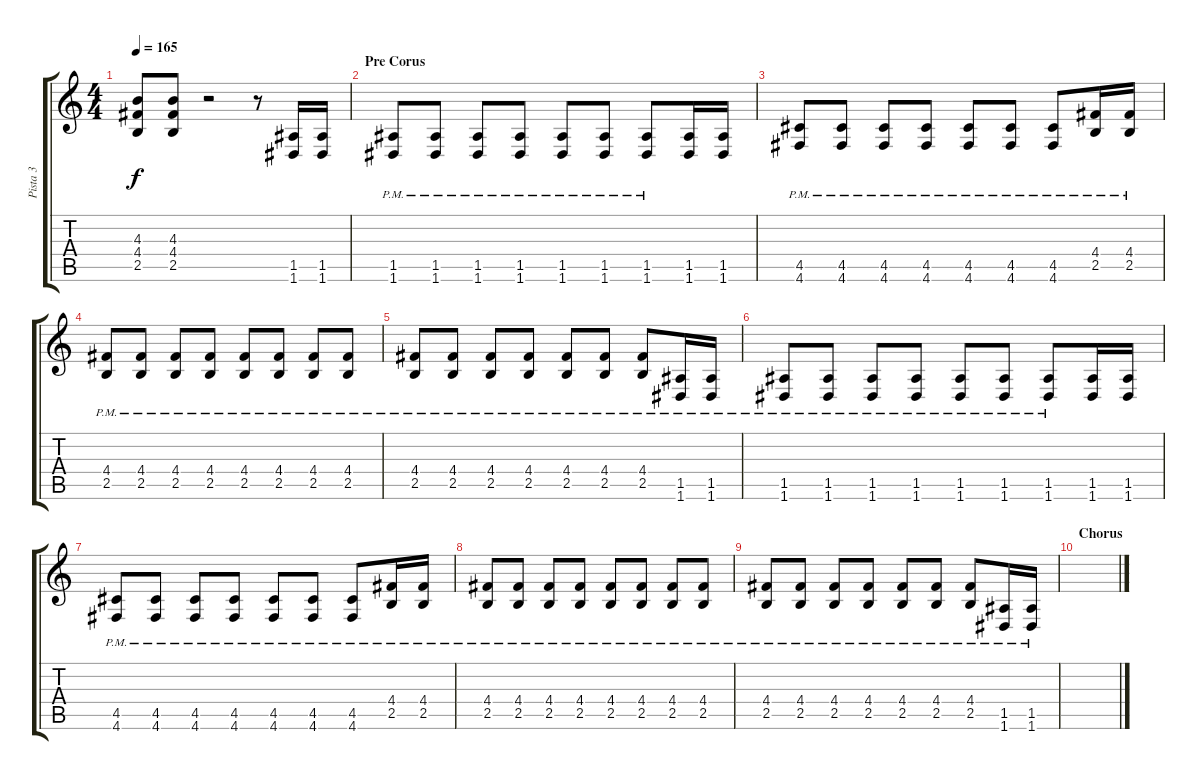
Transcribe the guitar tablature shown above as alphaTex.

\track ("Pista 3" "Pista 3") {instrument distortionguitar}
\staff {score tabs}
\tuning (E4 B3 G3 D3 A2 D2) {hide}
\ts (4 4)
\tempo 165
\clef g2
\ks c
(4.3 4.4 2.5).8{dy f} (4.3 4.4 2.5).8 r.2 r.8 (1.5 1.6).16 (1.5 1.6).16 |
\section ("" "Pre Corus")
(1.5{pm} 1.6{pm}).8{volume 10} (1.5{pm} 1.6{pm}).8 (1.5{pm} 1.6{pm}).8 (1.5{pm} 1.6{pm}).8 (1.5{pm} 1.6{pm}).8 (1.5{pm} 1.6{pm}).8 (1.5{pm} 1.6{pm}).8 (1.5 1.6).16 (1.5 1.6).16 |
(4.5{pm} 4.6{pm}).8 (4.5{pm} 4.6{pm}).8 (4.5{pm} 4.6{pm}).8 (4.5{pm} 4.6{pm}).8 (4.5{pm} 4.6{pm}).8 (4.5{pm} 4.6{pm}).8 (4.5{pm} 4.6{pm}).8 (4.4{pm} 2.5{pm}).16 (4.4{pm} 2.5).16 |
(4.4{pm} 2.5{pm}).8 (4.4{pm} 2.5{pm}).8 (4.4{pm} 2.5{pm}).8 (4.4{pm} 2.5{pm}).8 (4.4{pm} 2.5{pm}).8 (4.4{pm} 2.5{pm}).8 (4.4{pm} 2.5{pm}).8 (4.4{pm} 2.5{pm}).8 |
(4.4{pm} 2.5{pm}).8 (4.4{pm} 2.5{pm}).8 (4.4{pm} 2.5{pm}).8 (4.4{pm} 2.5{pm}).8 (4.4{pm} 2.5{pm}).8 (4.4{pm} 2.5{pm}).8 (4.4{pm} 2.5{pm}).8 (1.5{pm} 1.6{pm}).16 (1.5 1.6{pm}).16 |
(1.5{pm} 1.6{pm}).8{volume 10} (1.5{pm} 1.6{pm}).8 (1.5{pm} 1.6{pm}).8 (1.5{pm} 1.6{pm}).8 (1.5{pm} 1.6{pm}).8 (1.5{pm} 1.6{pm}).8 (1.5{pm} 1.6{pm}).8 (1.5 1.6).16 (1.5 1.6).16 |
(4.5{pm} 4.6{pm}).8 (4.5{pm} 4.6{pm}).8 (4.5{pm} 4.6{pm}).8 (4.5{pm} 4.6{pm}).8 (4.5{pm} 4.6{pm}).8 (4.5{pm} 4.6{pm}).8 (4.5{pm} 4.6{pm}).8 (4.4{pm} 2.5{pm}).16 (4.4{pm} 2.5).16 |
(4.4{pm} 2.5{pm}).8 (4.4{pm} 2.5{pm}).8 (4.4{pm} 2.5{pm}).8 (4.4{pm} 2.5{pm}).8 (4.4{pm} 2.5{pm}).8 (4.4{pm} 2.5{pm}).8 (4.4{pm} 2.5{pm}).8 (4.4{pm} 2.5{pm}).8 |
(4.4{pm} 2.5{pm}).8 (4.4{pm} 2.5{pm}).8 (4.4{pm} 2.5{pm}).8 (4.4{pm} 2.5{pm}).8 (4.4{pm} 2.5{pm}).8 (4.4{pm} 2.5{pm}).8 (4.4{pm} 2.5{pm}).8 (1.5{pm} 1.6{pm}).16 (1.5 1.6{pm}).16 |
\section ("" "Chorus")
